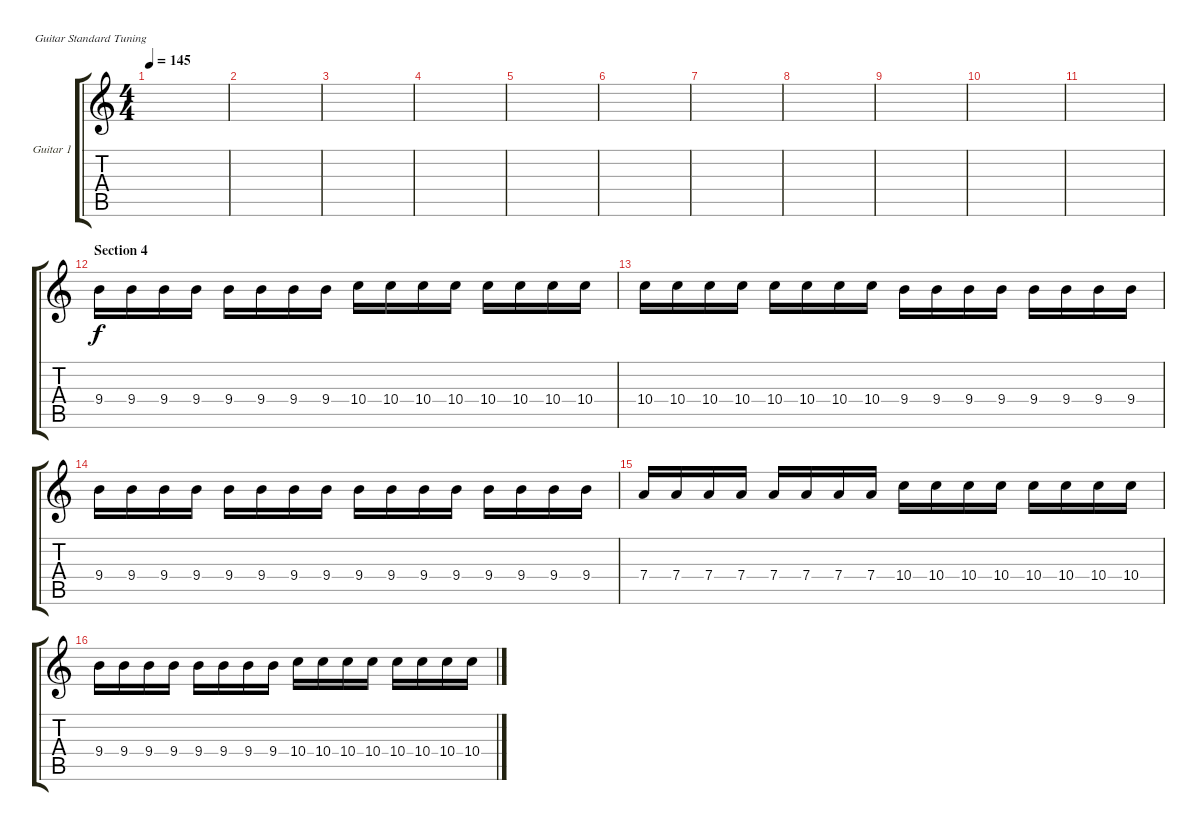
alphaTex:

\defaultSystemsLayout 4
\bracketExtendMode groupsimilarinstruments
\firstSystemTrackNameOrientation horizontal
\otherSystemsTrackNameOrientation horizontal
\track ("Guitar 1" "Guitar 1") {instrument distortionguitar}
\staff {score tabs}
\tuning (E4 B3 G3 D3 A2 E2)
\ts (4 4)
\tempo 145
\clef g2
\scale
0.333333
\ks c
|
\scale
0.333333 |
\scale
0.333333 |
\scale
0.333333 |
\scale
0.333333 |
\scale
0.333333 |
\scale
0.333333 |
\scale
0.333333 |
\scale
0.333333 |
\scale
0.333333 |
\scale
0.333333 |
\section ("" "Section 4")
9.4.16 9.4.16 9.4.16 9.4.16 9.4.16 9.4.16 9.4.16 9.4.16 10.4.16 10.4.16 10.4.16 10.4.16 10.4.16 10.4.16 10.4.16 10.4.16 |
10.4.16 10.4.16 10.4.16 10.4.16 10.4.16 10.4.16 10.4.16 10.4.16 9.4.16 9.4.16 9.4.16 9.4.16 9.4.16 9.4.16 9.4.16 9.4.16 |
9.4.16 9.4.16 9.4.16 9.4.16 9.4.16 9.4.16 9.4.16 9.4.16 9.4.16 9.4.16 9.4.16 9.4.16 9.4.16 9.4.16 9.4.16 9.4.16 |
7.4.16 7.4.16 7.4.16 7.4.16 7.4.16 7.4.16 7.4.16 7.4.16 10.4.16 10.4.16 10.4.16 10.4.16 10.4.16 10.4.16 10.4.16 10.4.16 |
9.4.16 9.4.16 9.4.16 9.4.16 9.4.16 9.4.16 9.4.16 9.4.16 10.4.16 10.4.16 10.4.16 10.4.16 10.4.16 10.4.16 10.4.16 10.4.16
